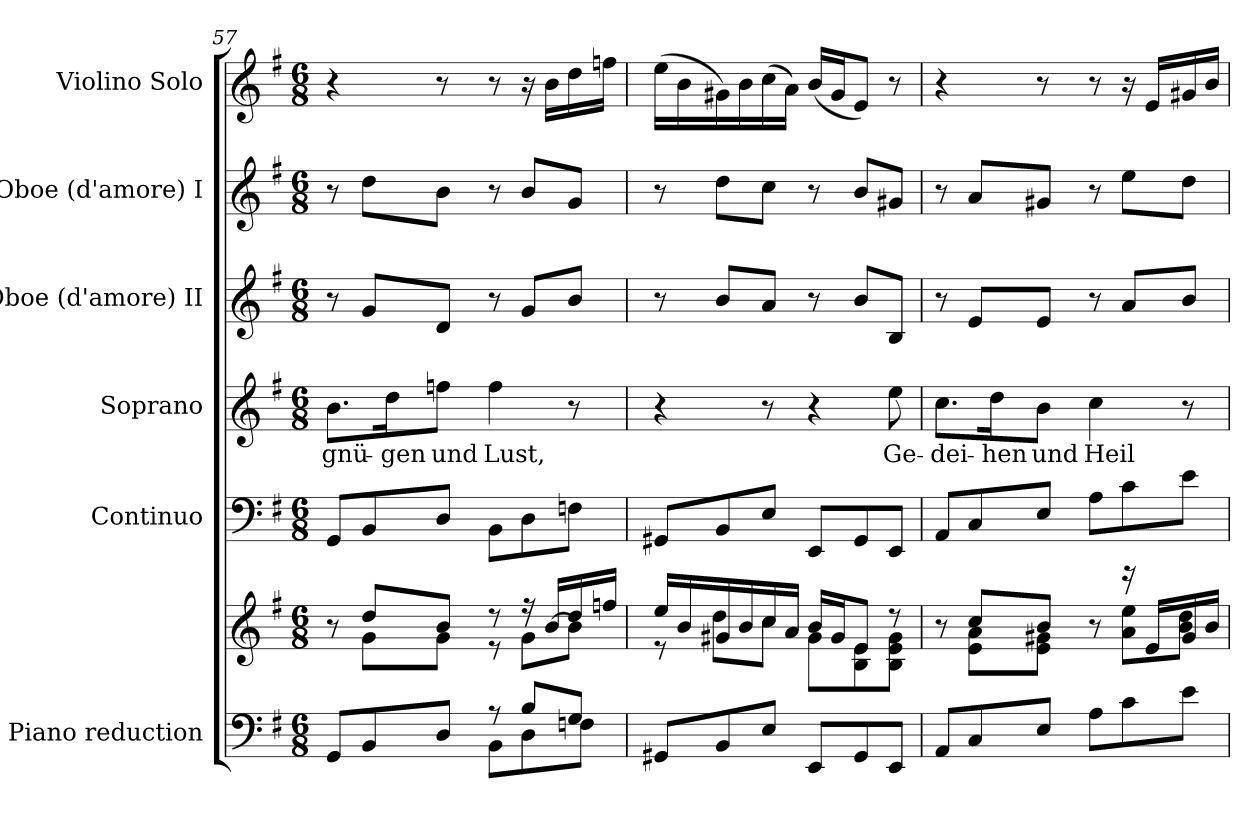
**kern	**kern	**kern	**kern	**text	**kern	**kern	**kern
*part6	*part6	*part5	*part4	*part4	*part3	*part2	*part1
*staff7	*staff6	*staff5	*staff4	*staff4	*staff3	*staff2	*staff1
*I"Piano reduction	*	*I"Continuo	*I"Soprano	*	*I"Oboe (d'amore) II	*I"Oboe (d'amore) I	*I"Violino Solo
*I'Pno	*	*	*	*	*I'Ob	*I'Ob	*I'Vln
*clefF4	*clefG2	*clefF4	*clefG2	*	*clefG2	*clefG2	*clefG2
*k[f#]	*k[f#]	*k[f#]	*k[f#]	*	*k[f#]	*k[f#]	*k[f#]
*M6/8	*M6/8	*M6/8	*M6/8	*	*M6/8	*M6/8	*M6/8
=57	=57	=57	=57	=57	=57	=57	=57
*^	*^	*	*	*	*	*	*
!	!	!	!	!	!	!LO:LY:b	!	!	!
8GG/L	4.ryy	8r	8ryy	8GG/L	8.b\L	-gnü-	8r	8r	4r
8BB/	.	8dd/L	8g\L	8BB/	.	.	8g/L	8dd\L	.
!	!	!	!	!	!	!LO:LY:b	!	!	!
.	.	.	.	.	16dd\K	-gen	.	.	.
!	!	!	!	!	!	!LO:LY:b	!	!	!
8D/J	.	8b/J	8g\J	8D/J	8ffn\J	und	8d/J	8b\J	8r
!	!	!	!	!	!	!LO:LY:b	!	!	!
8r	8BB\L	8r	8r	8BB\L	4ff\	Lust,	8r	8r	8r
8B/L	8D\	16r	8g\L	8D\	.	.	8g/L	8b/L	16r
.	.	[<16b/LL	.	.	.	.	.	.	16b\LL
8G/J	8Fn\J	16dd/	8b\J]	8Fn\J	8r	.	8b/J	8g/J	16dd\
.	.	16ffn/JJ	.	.	.	.	.	.	16ffn\JJ
*v	*v	*	*	*	*	*	*	*	*
=58	=58	=58	=58	=58	=58	=58	=58	=58
8GG#X/L	16ee/LL	8r	8GG#X/L	4r	.	8r	8r	(16ee\LL
.	16b/	.	.	.	.	.	.	16b\
8BB/	16g#X/	8dd\L	8BB/	.	.	8b/L	8dd\L	16g#X\)
.	16b/	.	.	.	.	.	.	16b\
8E/J	16cc/	8cc\J	8E/J	8r	.	8a/J	8cc\J	(16cc\
.	16a/JJ	.	.	.	.	.	.	16a\JJ)
8EE/L	16b/LL	8g#\L	8EE/L	4r	.	8r	8r	(16b/LL
.	16g#/J	.	.	.	.	.	.	16g#/J
8GG#/	8e/J	8B\ 8e\	8GG#/	.	.	8b/L	8b/L	8e/J)
!	!	!	!	!	!LO:LY:b	!	!	!
8EE/J	8r	8B\ 8e\ 8g#\J	8EE/J	8ee\	Ge-	8B/J	8g#X/J	8r
!!LO:LB:g=z
=59	=59	=59	=59	=59	=59	=59	=59	=59
!	!	!	!	!	!LO:LY:b	!	!	!
8AA/L	8r	8ryy	8AA/L	8.cc\L	-dei-	8r	8r	4r
8C/	8cc/L	8e\ 8a\L	8C/	.	.	8e/L	8a/L	.
!	!	!	!	!	!LO:LY:b	!	!	!
.	.	.	.	16dd\K	-hen	.	.	.
!	!	!	!	!	!LO:LY:b	!	!	!
8E/J	8b/J	8e\ 8g#X\J	8E/J	8b\J	und	8e/J	8g#X/J	8r
!	!	!	!	!	!LO:LY:b	!	!	!
8A\L	8r	8ryy	8A\L	4cc\	Heil	8r	8r	8r
8c\	16r	8a\ 8ee\L	8c\	.	.	8a/L	8ee\L	16r
.	16e/LL	.	.	.	.	.	.	16e/LL
8e\J	16g#/	8b\ 8dd\J	8e\J	8r	.	8b/J	8dd\J	16g#X/
.	16b/JJ	.	.	.	.	.	.	16b/JJ
*	*v	*v	*	*	*	*	*	*
=	=	=	=	=	=	=	=
*-	*-	*-	*-	*-	*-	*-	*-
